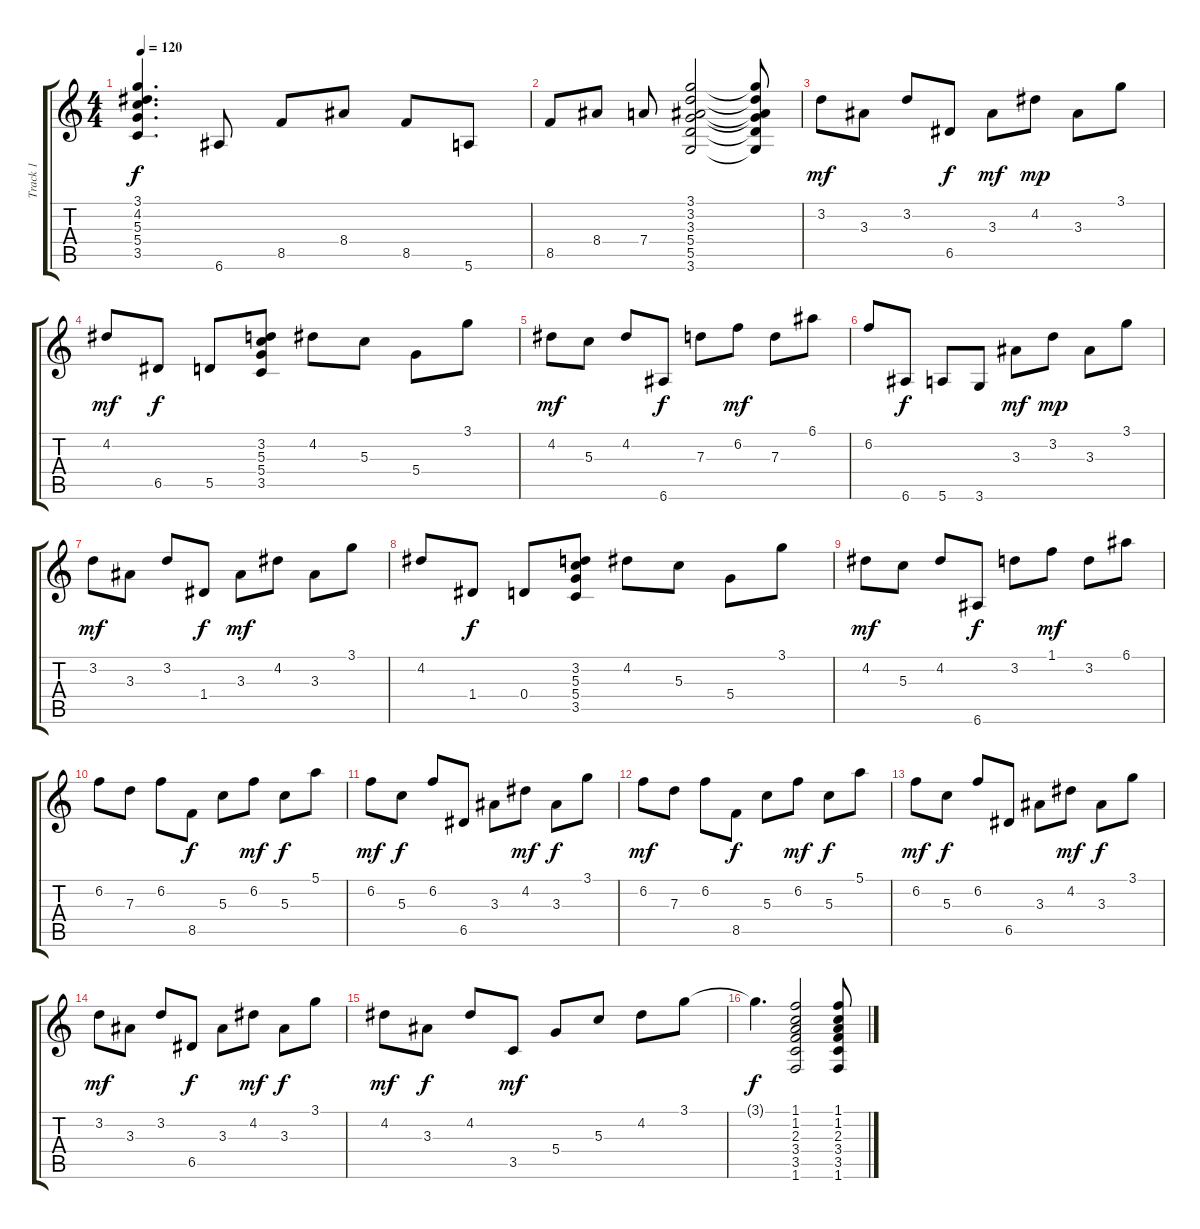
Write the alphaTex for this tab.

\track ("Track 1" "Track 1") {instrument acousticguitarsteel}
\staff {score tabs}
\tuning (E4 B3 G3 D3 A2 E2) {hide}
\ts (4 4)
\tempo 120
\clef g2
\ks c
(3.1{t} 4.2{t} 5.3{t} 5.4{t} 3.5{t}).4{d dy f} 6.6.8 8.5.8 8.4.8 8.5.8 5.6.8 |
8.5.8 8.4.8 7.4.8 (3.1 3.2 3.3 5.4 5.5 3.6).2 (3.1{t} 3.2{t} 3.3{t} 5.4{t} 5.5{t} 3.6{t}).8 |
3.2.8{dy mf} 3.3.8 3.2.8 6.5.8{dy f} 3.3.8{dy mf} 4.2.8{dy mp} 3.3.8 3.1.8 |
4.2.8{dy mf} 6.5.8{dy f} 5.5.8 (3.2 5.3 5.4 3.5).8 4.2.8 5.3.8 5.4.8 3.1.8 |
4.2.8{dy mf} 5.3.8 4.2.8 6.6.8{dy f} 7.3.8 6.2.8{dy mf} 7.3.8 6.1.8 |
6.2.8 6.6.8{dy f} 5.6.8 3.6.8 3.3.8{dy mf} 3.2.8{dy mp} 3.3.8 3.1.8 |
3.2.8{dy mf} 3.3.8 3.2.8 1.4.8{dy f} 3.3.8{dy mf} 4.2.8 3.3.8 3.1.8 |
4.2.8 1.4.8{dy f} 0.4.8 (3.2 5.3 5.4 3.5).8 4.2.8 5.3.8 5.4.8 3.1.8 |
4.2.8{dy mf} 5.3.8 4.2.8 6.6.8{dy f} 3.2.8 1.1.8{dy mf} 3.2.8 6.1.8 |
6.2.8 7.3.8 6.2.8 8.5.8{dy f} 5.3.8 6.2.8{dy mf} 5.3.8{dy f} 5.1.8 |
6.2.8{dy mf} 5.3.8{dy f} 6.2.8 6.5.8 3.3.8 4.2.8{dy mf} 3.3.8{dy f} 3.1.8 |
6.2.8{dy mf} 7.3.8 6.2.8 8.5.8{dy f} 5.3.8 6.2.8{dy mf} 5.3.8{dy f} 5.1.8 |
6.2.8{dy mf} 5.3.8{dy f} 6.2.8 6.5.8 3.3.8 4.2.8{dy mf} 3.3.8{dy f} 3.1.8 |
3.2.8{dy mf} 3.3.8 3.2.8 6.5.8{dy f} 3.3.8 4.2.8{dy mf} 3.3.8{dy f} 3.1.8 |
4.2.8{dy mf} 3.3.8{dy f} 4.2.8 3.5.8{dy mf} 5.4.8 5.3.8 4.2.8 3.1.8 |
3.1{t}.4{d dy f} (1.1 1.2 2.3 3.4 3.5 1.6).2 (1.1 1.2 2.3 3.4 3.5 1.6).8
